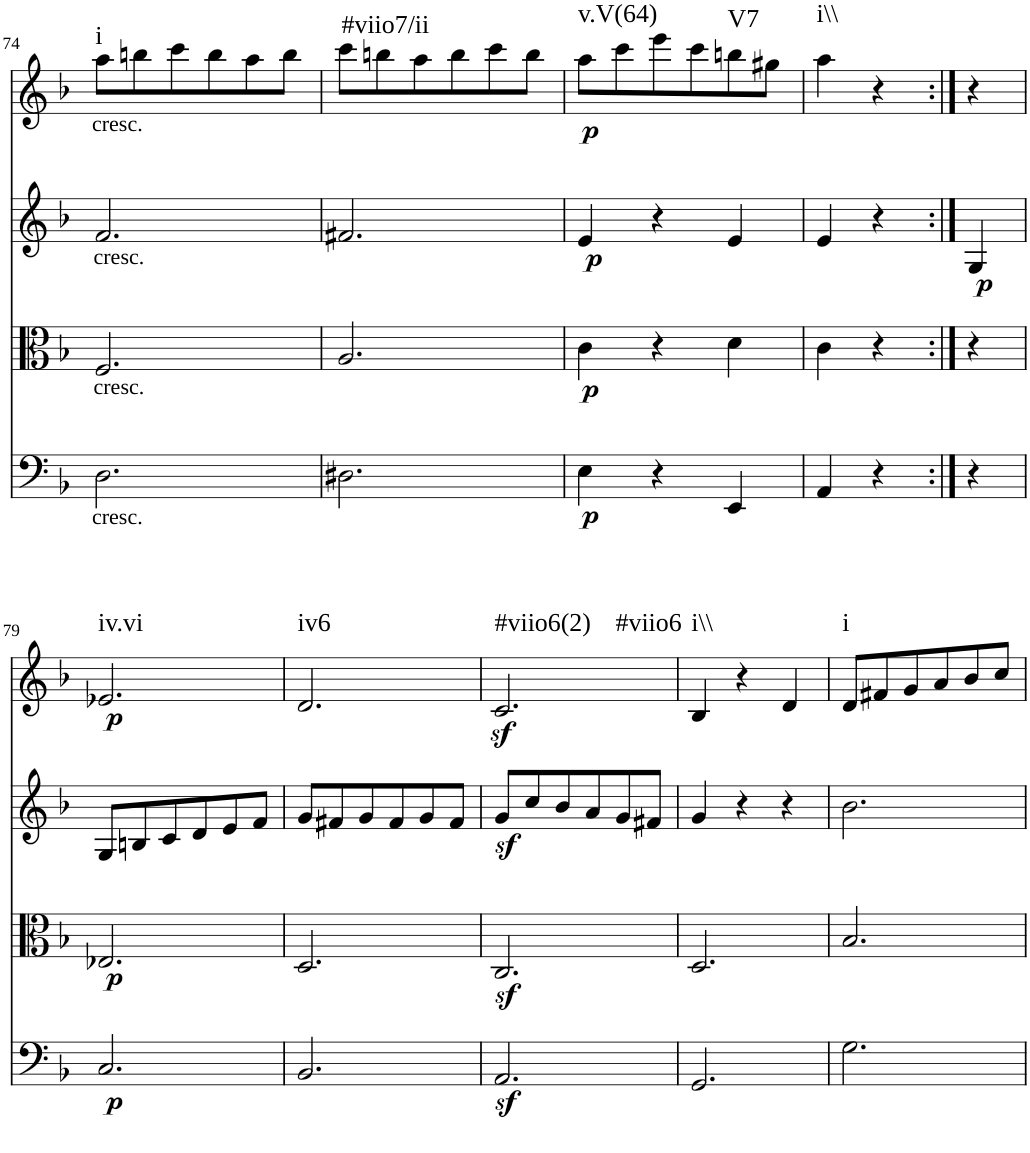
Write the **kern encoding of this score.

**kern	**dynam	**kern	**dynam	**kern	**dynam	**kern	**dynam	**harte
*part4	*part4	*part3	*part3	*part2	*part2	*part1	*part1	*part1
*staff4	*staff4	*staff3	*staff3	*staff2	*staff2	*staff1	*staff1	*
*I"Violoncello	*	*I"Viola	*	*I"Violin II	*	*I"Violin I	*	*
*I'Vc	*	*I'Vla	*	*I'Vln	*	*I'Vln	*	*
!!LO:PB:g=z
*clefF4	*	*clefC3	*	*clefG2	*	*clefG2	*	*
*k[b-]	*	*k[b-]	*	*k[b-]	*	*k[b-]	*	*
*M3/4	*	*M3/4	*	*M3/4	*	*M3/4	*	*
=74	=74	=74	=74	=74	=74	=74	=74	=74
!	!	!	!	!	!	!LO:TX:b:t=cresc.	!	!
!	!	!	!	!LO:TX:b:t=cresc.	!	!	!	!
!	!	!LO:TX:b:t=cresc.	!	!	!	!	!	!
!LO:TX:b:t=cresc.	!	!	!	!	!	!	!	!LO:H:kt=i
2.D\	.	2.F/	.	2.f/	.	8aa\L	.	N
.	.	.	.	.	.	8bbn\	.	.
.	.	.	.	.	.	8ccc\	.	.
.	.	.	.	.	.	8bb\	.	.
.	.	.	.	.	.	8aa\	.	.
.	.	.	.	.	.	8bb\J	.	.
=75	=75	=75	=75	=75	=75	=75	=75	=75
!	!	!	!	!	!	!	!	!LO:H:kt=#viio7/ii
2.D#X\	.	2.A/	.	2.f#X/	.	8ccc\L	.	N
.	.	.	.	.	.	8bbn\	.	.
.	.	.	.	.	.	8aa\	.	.
.	.	.	.	.	.	8bb\	.	.
.	.	.	.	.	.	8ccc\	.	.
.	.	.	.	.	.	8bb\J	.	.
=76	=76	=76	=76	=76	=76	=76	=76	=76
!	!LO:DY:b	!	!LO:DY:b	!	!LO:DY:b	!	!LO:DY:b	!LO:H:kt=v.V(64)
4E\	p	4c\	p	4e/	p	8aa\L	p	N
.	.	.	.	.	.	8ccc\	.	.
4r	.	4r	.	4r	.	8eee\	.	.
.	.	.	.	.	.	8ccc\	.	.
!	!	!	!	!	!	!	!	!LO:H:kt=V7
4EE/	.	4d\	.	4e/	.	8bbn\	.	N
.	.	.	.	.	.	8gg#X\J	.	.
=77	=77	=77	=77	=77	=77	=77	=77	=77
!	!	!	!	!	!	!	!	!LO:H:kt=i\\
4AA/	.	4c\	.	4e/	.	4aa\	.	N
4r	.	4r	.	4r	.	4r	.	.
=78:|!	=78:|!	=78:|!	=78:|!	=78:|!	=78:|!	=78:|!	=78:|!	=78:|!
!	!	!	!	!	!LO:DY:b	!	!	!
4r	.	4r	.	4G/	p	4r	.	.
!!LO:LB:g=z
=79	=79	=79	=79	=79	=79	=79	=79	=79
!	!LO:DY:b	!	!LO:DY:b	!	!	!	!LO:DY:b	!LO:H:kt=iv.vi
2.C/	p	2.E-X/	p	8G/L	.	2.e-X/	p	N
.	.	.	.	8Bn/	.	.	.	.
.	.	.	.	8c/	.	.	.	.
.	.	.	.	8d/	.	.	.	.
.	.	.	.	8e/	.	.	.	.
.	.	.	.	8f/J	.	.	.	.
=80	=80	=80	=80	=80	=80	=80	=80	=80
!	!	!	!	!	!	!	!	!LO:H:kt=iv6
2.BB-/	.	2.D/	.	8g/L	.	2.d/	.	N
.	.	.	.	8f#X/	.	.	.	.
.	.	.	.	8g/	.	.	.	.
.	.	.	.	8f#/	.	.	.	.
.	.	.	.	8g/	.	.	.	.
.	.	.	.	8f#/J	.	.	.	.
=81	=81	=81	=81	=81	=81	=81	=81	=81
!	!	!	!	!	!	!	!LO:DY:b	!LO:H:n=1:kt=#viio6(2)
!	!	!	!	!	!	!	!	!LO:H:n=2:kt=#viio6
2.AAz</	.	2.Cz</	.	8gz</L	.	2.c/	sf	N N
.	.	.	.	8cc/	.	.	.	.
.	.	.	.	8b-/	.	.	.	.
.	.	.	.	8a/	.	.	.	.
.	.	.	.	8g/	.	.	.	.
.	.	.	.	8f#X/J	.	.	.	.
=82	=82	=82	=82	=82	=82	=82	=82	=82
!	!	!	!	!	!	!	!	!LO:H:kt=i\\
2.GG/	.	2.D/	.	4g/	.	4B-/	.	N
.	.	.	.	4r	.	4r	.	.
.	.	.	.	4r	.	4d/	.	.
=83	=83	=83	=83	=83	=83	=83	=83	=83
!	!	!	!	!	!	!	!	!LO:H:kt=i
2.G\	.	2.B-/	.	2.b-\	.	8d/L	.	N
.	.	.	.	.	.	8f#X/	.	.
.	.	.	.	.	.	8g/	.	.
.	.	.	.	.	.	8a/	.	.
.	.	.	.	.	.	8b-/	.	.
.	.	.	.	.	.	8cc/J	.	.
=	=	=	=	=	=	=	=	=
*-	*-	*-	*-	*-	*-	*-	*-	*-
